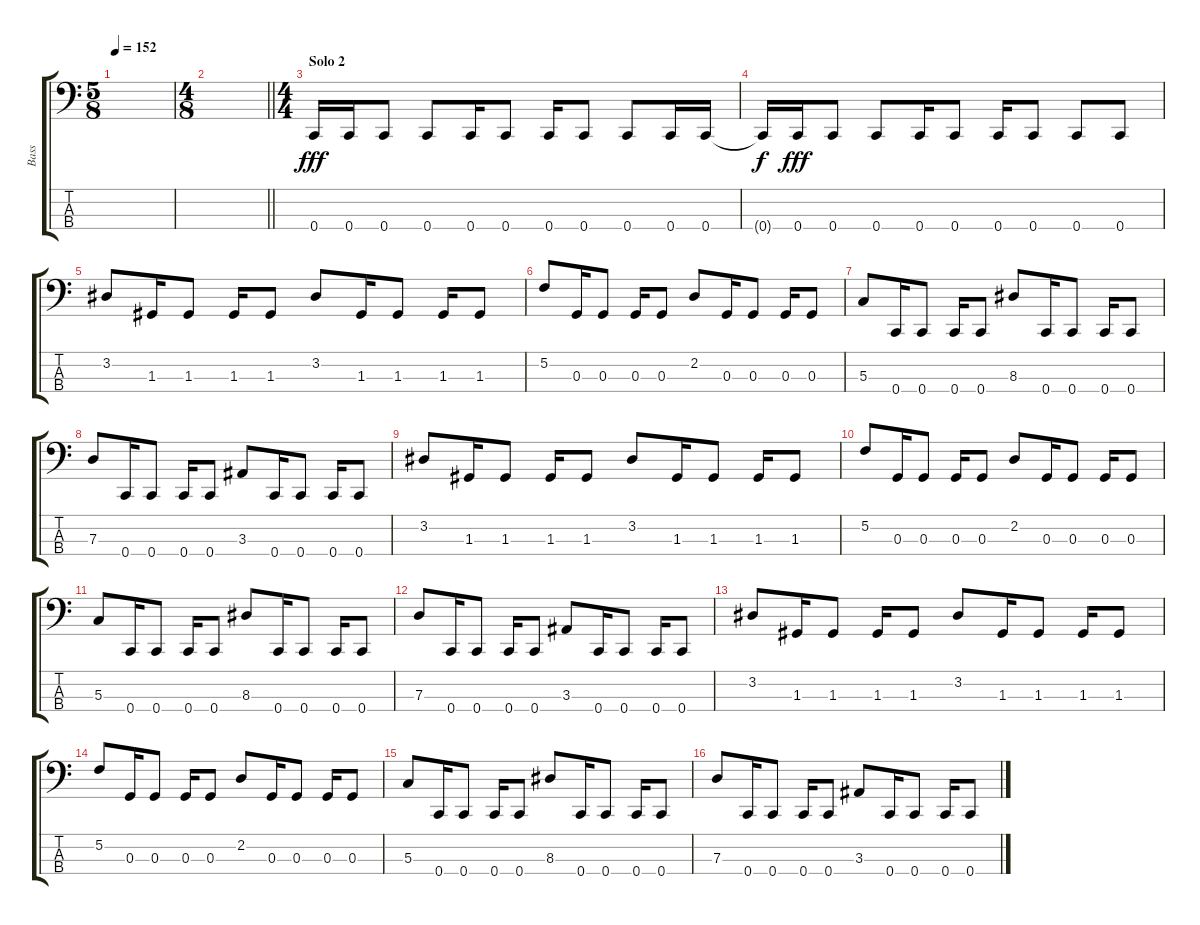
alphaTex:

\track ("Bass" "Bass") {instrument electricbassfinger}
\staff {score tabs}
\tuning (F2 C2 G1 C1) {hide}
\ts (5 8)
\tempo 152
\clef f4
\ks c
|
\ts (4 8)
\barLineRight lightlight
|
\ts (4 4)
\section ("" "Solo 2")
0.4.16{dy fff volume 16} 0.4.16 0.4.8 0.4.8 0.4.16 0.4.8 0.4.16 0.4.8 0.4.8 0.4.16 0.4.16 |
0.4{t}.16{dy f} 0.4.16{dy fff} 0.4.8 0.4.8 0.4.16 0.4.8 0.4.16 0.4.8 0.4.8 0.4.8 |
3.2.8 1.3.16 1.3.8 1.3.16 1.3.8 3.2.8 1.3.16 1.3.8 1.3.16 1.3.8 |
5.2.8 0.3.16 0.3.8 0.3.16 0.3.8 2.2.8 0.3.16 0.3.8 0.3.16 0.3.8 |
5.3.8 0.4.16 0.4.8 0.4.16 0.4.8 8.3.8 0.4.16 0.4.8 0.4.16 0.4.8 |
7.3.8 0.4.16 0.4.8 0.4.16 0.4.8 3.3.8 0.4.16 0.4.8 0.4.16 0.4.8 |
3.2.8 1.3.16 1.3.8 1.3.16 1.3.8 3.2.8 1.3.16 1.3.8 1.3.16 1.3.8 |
5.2.8 0.3.16 0.3.8 0.3.16 0.3.8 2.2.8 0.3.16 0.3.8 0.3.16 0.3.8 |
5.3.8 0.4.16 0.4.8 0.4.16 0.4.8 8.3.8 0.4.16 0.4.8 0.4.16 0.4.8 |
7.3.8 0.4.16 0.4.8 0.4.16 0.4.8 3.3.8 0.4.16 0.4.8 0.4.16 0.4.8 |
3.2.8 1.3.16 1.3.8 1.3.16 1.3.8 3.2.8 1.3.16 1.3.8 1.3.16 1.3.8 |
5.2.8 0.3.16 0.3.8 0.3.16 0.3.8 2.2.8 0.3.16 0.3.8 0.3.16 0.3.8 |
5.3.8 0.4.16 0.4.8 0.4.16 0.4.8 8.3.8 0.4.16 0.4.8 0.4.16 0.4.8 |
7.3.8 0.4.16 0.4.8 0.4.16 0.4.8 3.3.8 0.4.16 0.4.8 0.4.16 0.4.8
